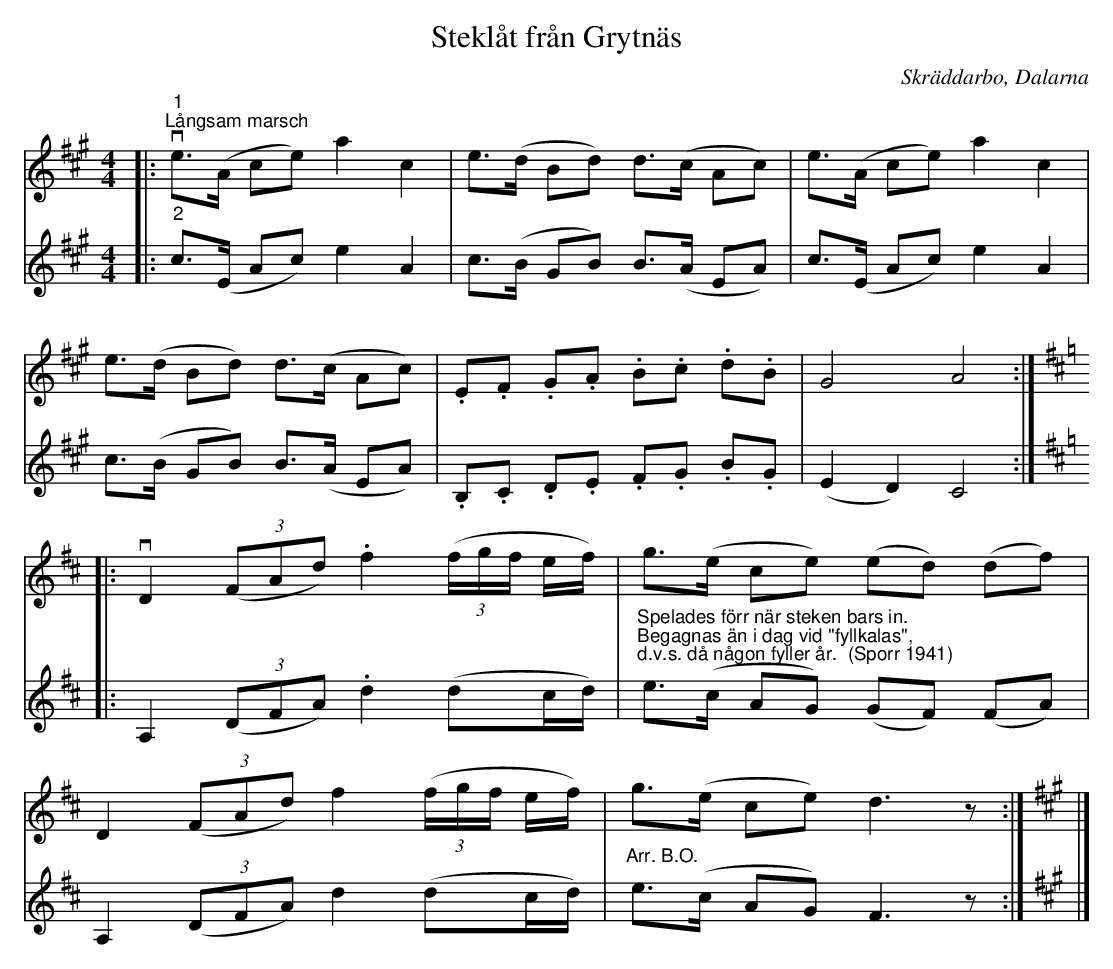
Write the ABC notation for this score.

X:1
T:Steklåt från Grytnäs
O:Skräddarbo, Dalarna
L:1/8
M:4/4
K:A
V:1
|:"^1""^Långsam marsch"v e>(A ce) a2 c2 | e>(d Bd) d>(c Ac) | e>(A ce) a2 c2 |
e>(d Bd) d>(c Ac) | .E.F .G.A .B.c .d.B | G4 A4 ::
[K:D]v D2 (3(FAd) .f2 (3(f/g/f/ e/f/) | g>(e ce) (ed) (df) |
D2 (3(FAd) f2 (3(f/g/f/ e/f/) | g>(e ce) d3 z :|[K:A] |]
V:2
|:"^2" c>(E Ac) e2 A2 | c>(B GB) B>(A EA) | c>(E Ac) e2 A2 | c>(B GB) B>(A EA) |
.B,.C .D.E .F.G .B.G | (E2 D2) C4 ::
[K:D] A,2 (3(DFA) .d2 (dc/d/) | "^Spelades förr när steken bars in.""^Begagnas än i dag vid \"fyllkalas\",""^d.v.s. då någon fyller år.  (Sporr 1941)" e>(c AG) (GF) (FA) |
A,2 (3(DFA) d2 (dc/d/) | "^Arr. B.O." e>(c AG) F3 z :|[K:A] |]
